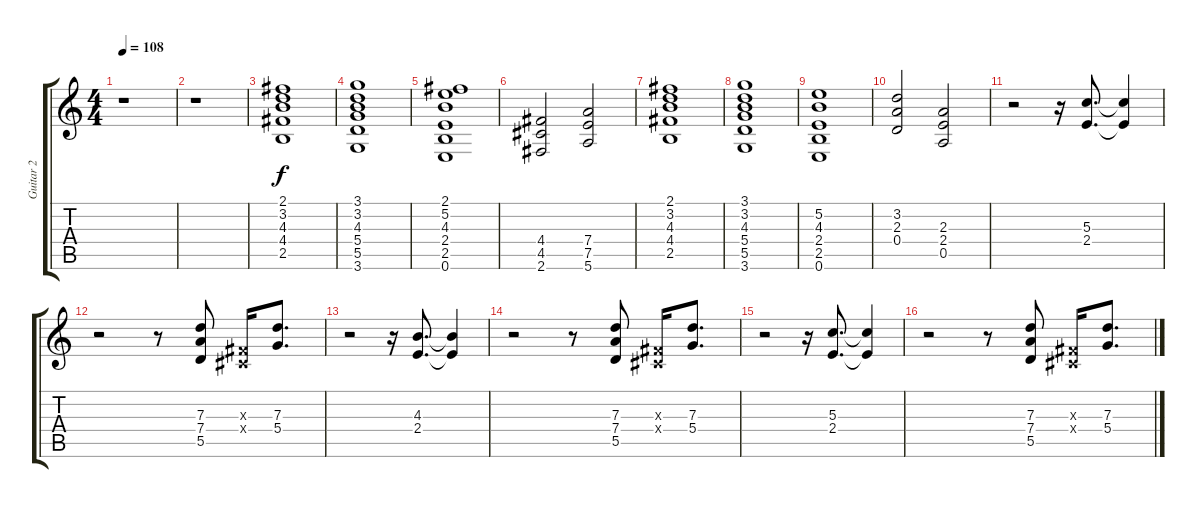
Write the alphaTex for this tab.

\track ("Guitar 2" "Guitar 2") {instrument overdrivenguitar}
\staff {score tabs}
\tuning (E4 B3 G3 D3 A2 E2) {hide}
\ts (4 4)
\tempo 108
\clef g2
\ks c
r.1{dy f} |
r.1 |
(2.1 3.2 4.3 4.4 2.5).1 |
(3.1 3.2 4.3 5.4 5.5 3.6).1 |
(2.1 5.2 4.3 2.4 2.5 0.6).1 |
(4.4 4.5 2.6).2 (7.4 7.5 5.6).2 |
(2.1 3.2 4.3 4.4 2.5).1 |
(3.1 3.2 4.3 5.4 5.5 3.6).1 |
(5.2 4.3 2.4 2.5 0.6).1 |
(3.2 2.3 0.4).2 (2.3 2.4 0.5).2 |
r.2 r.16 (5.3 2.4).8{d} (5.3{t} 2.4{t}).4 |
r.2 r.8 (7.3 7.4 5.5).8 (-1.3{x} -1.4{x}).16 (7.3 5.4).8{d} |
r.2 r.16 (4.3 2.4).8{d} (4.3{t} 2.4{t}).4 |
r.2 r.8 (7.3 7.4 5.5).8 (-1.3{x} -1.4{x}).16 (7.3 5.4).8{d} |
r.2 r.16 (5.3 2.4).8{d} (5.3{t} 2.4{t}).4 |
r.2 r.8 (7.3 7.4 5.5).8 (-1.3{x} -1.4{x}).16 (7.3 5.4).8{d}
